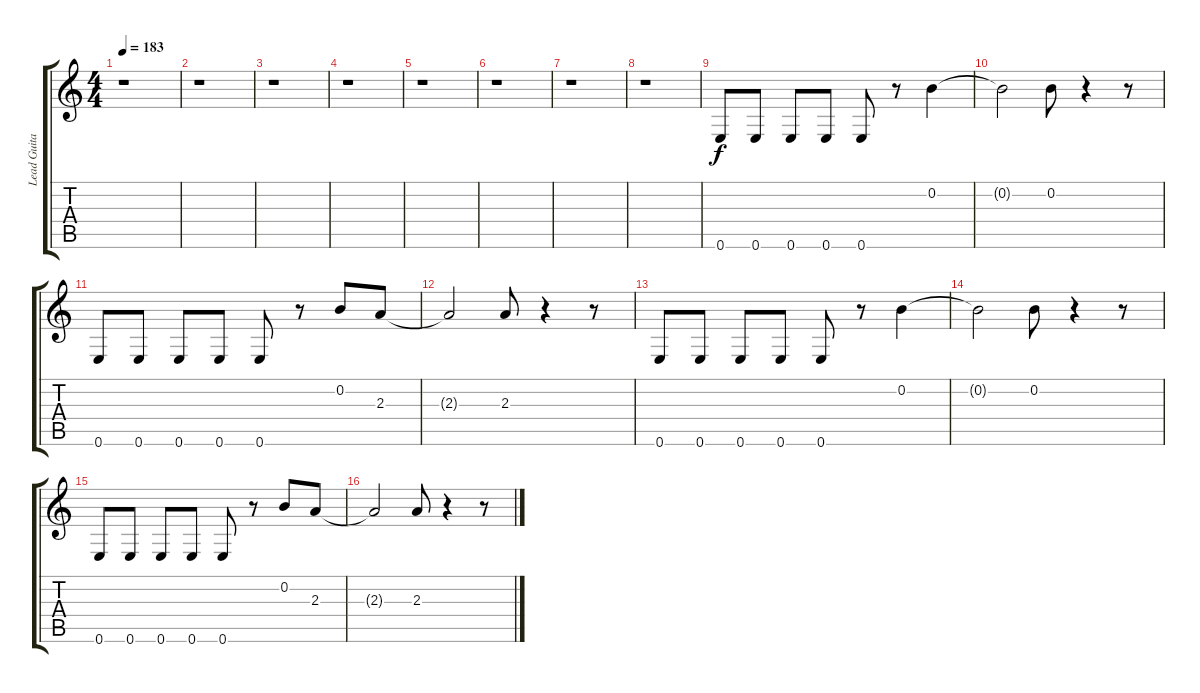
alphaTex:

\track ("Lead Guitar" "Lead Guita") {instrument distortionguitar}
\staff {score tabs}
\tuning (E4 B3 G3 D3 A2 E2) {hide}
\ts (4 4)
\tempo 183
\clef g2
\ks c
r.1{dy f instrument distortionguitar} |
r.1 |
r.1 |
r.1 |
r.1 |
r.1 |
r.1 |
r.1 |
0.6.8 0.6.8 0.6.8 0.6.8 0.6.8 r.8 0.2.4 |
0.2{t}.2 0.2.8 r.4 r.8 |
0.6.8 0.6.8 0.6.8 0.6.8 0.6.8 r.8 0.2.8 2.3.8 |
2.3{t}.2 2.3.8 r.4 r.8 |
0.6.8 0.6.8 0.6.8 0.6.8 0.6.8 r.8 0.2.4 |
0.2{t}.2 0.2.8 r.4 r.8 |
0.6.8 0.6.8 0.6.8 0.6.8 0.6.8 r.8 0.2.8 2.3.8 |
2.3{t}.2 2.3.8 r.4 r.8
